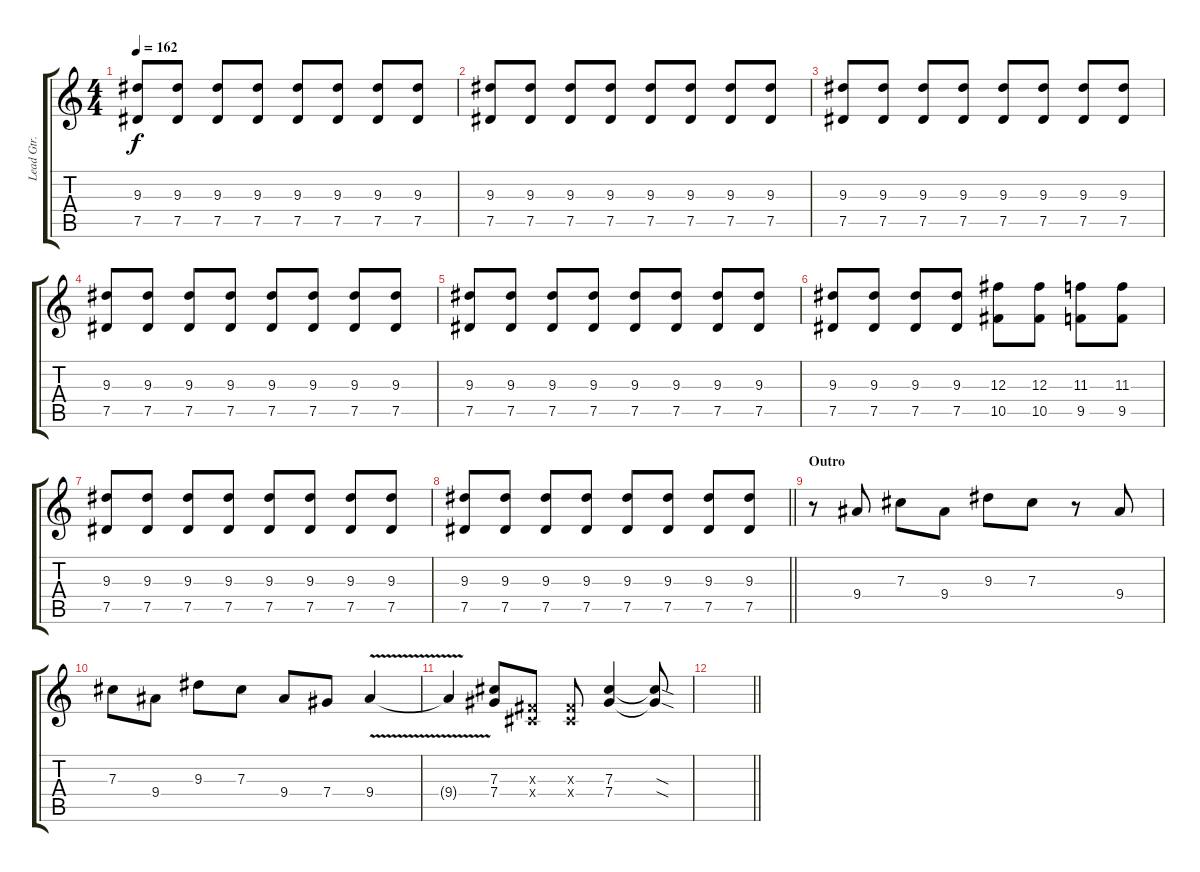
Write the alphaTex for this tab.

\track ("Lead Gtr. 1" "Lead Gtr. ") {instrument distortionguitar}
\staff {score tabs}
\tuning (Eb4 Bb3 Gb3 Db3 Ab2 Db2) {hide}
\ts (4 4)
\section ("" "")
\tempo 162
\clef g2
\ks c
(9.3 7.5).8{dy f} (9.3 7.5).8 (9.3 7.5).8 (9.3 7.5).8 (9.3 7.5).8 (9.3 7.5).8 (9.3 7.5).8 (9.3 7.5).8 |
(9.3 7.5).8 (9.3 7.5).8 (9.3 7.5).8 (9.3 7.5).8 (9.3 7.5).8 (9.3 7.5).8 (9.3 7.5).8 (9.3 7.5).8 |
(9.3 7.5).8 (9.3 7.5).8 (9.3 7.5).8 (9.3 7.5).8 (9.3 7.5).8 (9.3 7.5).8 (9.3 7.5).8 (9.3 7.5).8 |
(9.3 7.5).8 (9.3 7.5).8 (9.3 7.5).8 (9.3 7.5).8 (9.3 7.5).8 (9.3 7.5).8 (9.3 7.5).8 (9.3 7.5).8 |
(9.3 7.5).8 (9.3 7.5).8 (9.3 7.5).8 (9.3 7.5).8 (9.3 7.5).8 (9.3 7.5).8 (9.3 7.5).8 (9.3 7.5).8 |
(9.3 7.5).8 (9.3 7.5).8 (9.3 7.5).8 (9.3 7.5).8 (12.3 10.5).8 (12.3 10.5).8 (11.3 9.5).8 (11.3 9.5).8 |
(9.3 7.5).8 (9.3 7.5).8 (9.3 7.5).8 (9.3 7.5).8 (9.3 7.5).8 (9.3 7.5).8 (9.3 7.5).8 (9.3 7.5).8 |
\barLineRight lightlight
(9.3 7.5).8 (9.3 7.5).8 (9.3 7.5).8 (9.3 7.5).8 (9.3 7.5).8 (9.3 7.5).8 (9.3 7.5).8 (9.3 7.5).8 |
\section ("" "Outro")
r.8{volume 12} 9.4.8 7.3.8 9.4.8 9.3.8 7.3.8 r.8 9.4.8 |
7.3.8 9.4.8 9.3.8 7.3.8 9.4.8 7.4.8 9.4{v}.4 |
9.4{v t}.4 (7.3 7.4).8 (0.3{x} 0.4{x}).8 (0.3{x} 0.4{x}).8 (7.3 7.4).4 (7.3{sod t} 7.4{sod t}).8 |
\barLineRight lightlight
